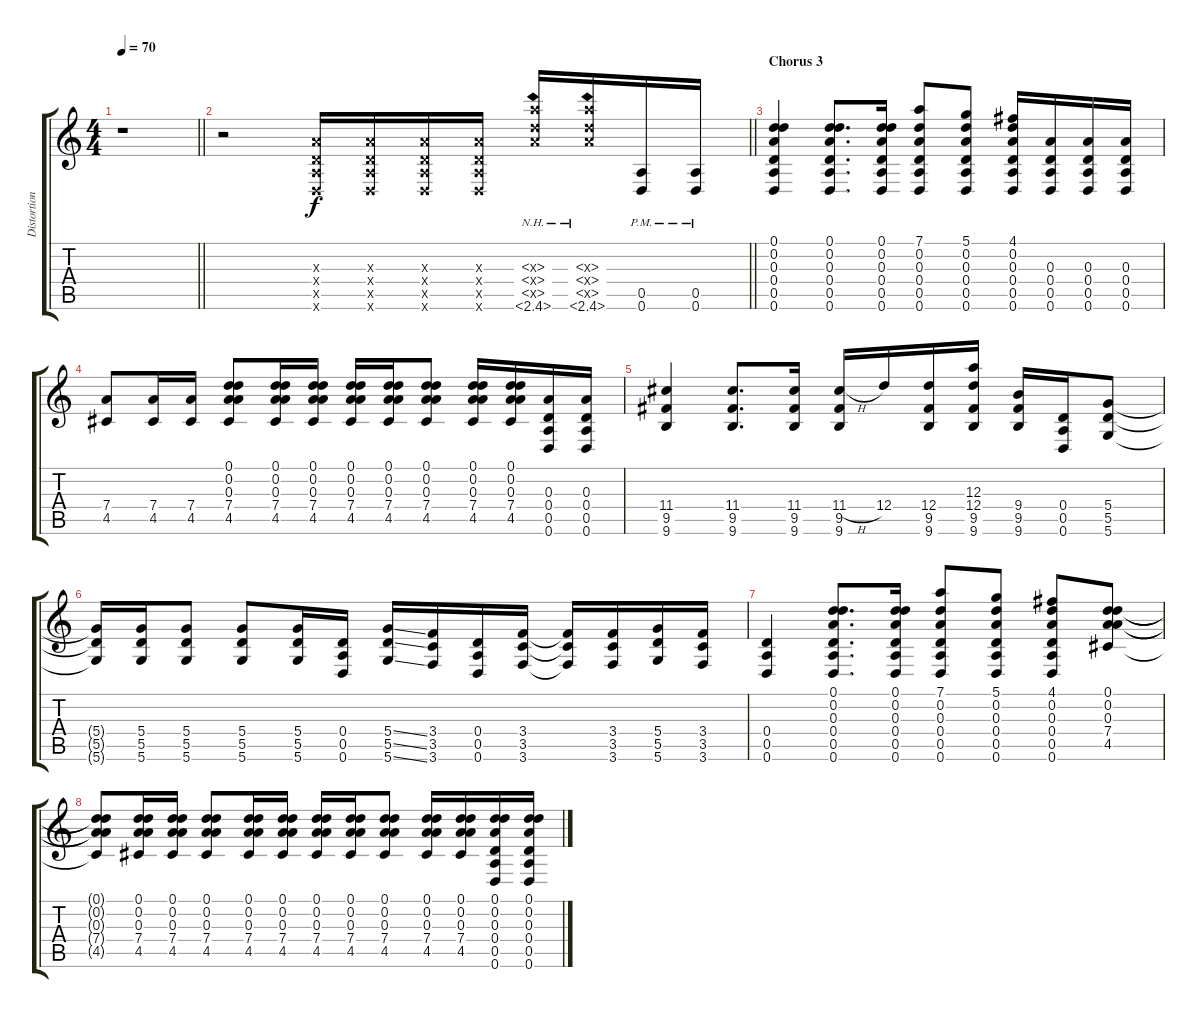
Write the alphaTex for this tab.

\track ("Distortion Guitar" "Distortion") {instrument overdrivenguitar}
\staff {score tabs}
\tuning (D4 D4 A3 D3 A2 D2) {hide}
\ts (4 4)
\tempo 70
\clef g2
\barLineRight lightlight
\ks c
r.1{dy f} |
\barLineRight lightlight
r.2 (0.3{x} 0.4{x} 0.5{x} 0.6{x}).16 (0.3{x} 0.4{x} 0.5{x} 0.6{x}).16 (0.3{x} 0.4{x} 0.5{x} 0.6{x}).16 (0.3{x} 0.4{x} 0.5{x} 0.6{x}).16 (0.3{nh x} 0.4{nh x} 0.5{nh x} 2.6{nh}).16 (0.3{nh x} 0.4{nh x} 0.5{nh x} 2.6{nh}).16 (0.5{pm} 0.6{pm}).16 (0.5{pm} 0.6{pm}).16 |
\section ("" "Chorus 3")
(0.1 0.2 0.3 0.4 0.5 0.6).4 (0.1 0.2 0.3 0.4 0.5 0.6).8{d} (0.1 0.2 0.3 0.4 0.5 0.6).16 (7.1 0.2 0.3 0.4 0.5 0.6).8 (5.1 0.2 0.3 0.4 0.5 0.6).8 (4.1 0.2 0.3 0.4 0.5 0.6).16 (0.3 0.4 0.5 0.6).16 (0.3 0.4 0.5 0.6).16 (0.3 0.4 0.5 0.6).16 |
(7.4 4.5).8 (7.4 4.5).16 (7.4 4.5).16 (0.1 0.2 0.3 7.4 4.5).8 (0.1 0.2 0.3 7.4 4.5).16 (0.1 0.2 0.3 7.4 4.5).16 (0.1 0.2 0.3 7.4 4.5).16 (0.1 0.2 0.3 7.4 4.5).16 (0.1 0.2 0.3 7.4 4.5).8 (0.1 0.2 0.3 7.4 4.5).16 (0.1 0.2 0.3 7.4 4.5).16 (0.3 0.4 0.5 0.6).16 (0.3 0.4 0.5 0.6).16 |
(11.4 9.5 9.6).4 (11.4 9.5 9.6).8{d} (11.4 9.5 9.6).16 (11.4{h} 9.5 9.6).16 12.4.16 (12.4 9.5 9.6).16 (12.3 12.4 9.5 9.6).16 (9.4 9.5 9.6).16 (0.4 0.5 0.6).16 (5.4 5.5 5.6).8 |
(5.4{t} 5.5{t} 5.6{t}).16 (5.4 5.5 5.6).16 (5.4 5.5 5.6).8 (5.4 5.5 5.6).8 (5.4 5.5 5.6).16 (0.4 0.5 0.6).16 (5.4{ss} 5.5{ss} 5.6{ss}).16 (3.4 3.5 3.6).16 (0.4 0.5 0.6).16 (3.4 3.5 3.6).16 (3.4{t} 3.5{t} 3.6{t}).16 (3.4 3.5 3.6).16 (5.4 5.5 5.6).16 (3.4 3.5 3.6).16 |
(0.4 0.5 0.6).4 (0.1 0.2 0.3 0.4 0.5 0.6).8{d} (0.1 0.2 0.3 0.4 0.5 0.6).16 (7.1 0.2 0.3 0.4 0.5 0.6).8 (5.1 0.2 0.3 0.4 0.5 0.6).8 (4.1 0.2 0.3 0.4 0.5 0.6).8 (0.1 0.2 0.3 7.4 4.5).8 |
(0.1{t} 0.2{t} 0.3{t} 7.4{t} 4.5{t}).8 (0.1 0.2 0.3 7.4 4.5).16 (0.1 0.2 0.3 7.4 4.5).16 (0.1 0.2 0.3 7.4 4.5).8 (0.1 0.2 0.3 7.4 4.5).16 (0.1 0.2 0.3 7.4 4.5).16 (0.1 0.2 0.3 7.4 4.5).16 (0.1 0.2 0.3 7.4 4.5).16 (0.1 0.2 0.3 7.4 4.5).8 (0.1 0.2 0.3 7.4 4.5).16 (0.1 0.2 0.3 7.4 4.5).16 (0.1 0.2 0.3 0.4 0.5 0.6).16 (0.1 0.2 0.3 0.4 0.5 0.6).16
